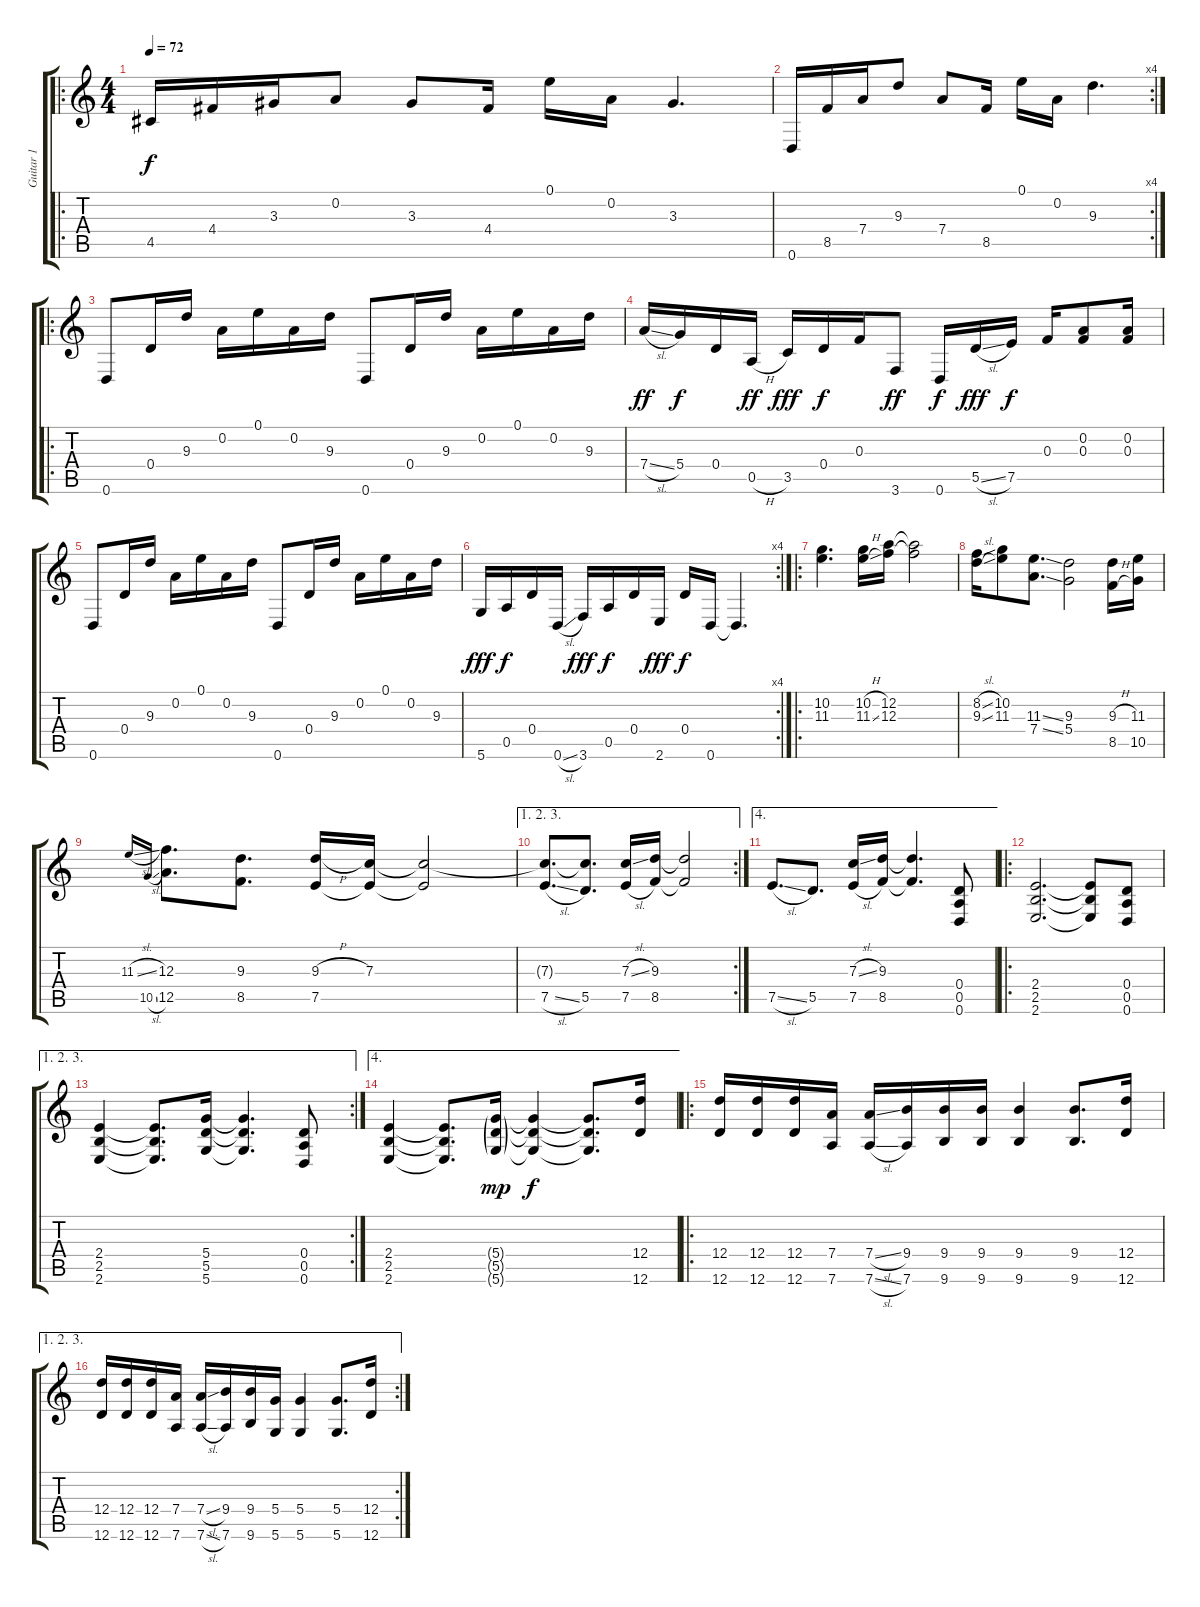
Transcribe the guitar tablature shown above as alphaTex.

\track ("Guitar 1" "Guitar 1") {instrument overdrivenguitar}
\staff {score tabs}
\tuning (E4 A3 F3 D3 A2 D2) {hide}
\ro
\ts (4 4)
\tempo 72
\clef g2
\ks c
4.5.16{dy f volume 16 balance 10 instrument acousticguitarsteel} 4.4.16 3.3.16 0.2.8 3.3.8 4.4.16 0.1.16 0.2.16 3.3.4{d} |
\rc 4
0.6.16 8.5.16 7.4.16 9.3.8 7.4.8 8.5.16 0.1.16 0.2.16 9.3.4{d} |
\ro
0.6.8 0.4.16 9.3.16 0.2.16 0.1.16 0.2.16 9.3.16 0.6.8 0.4.16 9.3.16 0.2.16 0.1.16 0.2.16 9.3.16 |
7.4{sl}.16{dy ff} 5.4.16{dy f} 0.4.16 0.5{h}.16{dy ff} 3.5.16{dy fff} 0.4.16{dy f} 0.3.16 3.6.8{dy ff} 0.6.16{dy f} 5.5{sl}.16{dy fff} 7.5.16{dy f} 0.3.16 (0.2 0.3).8 (0.2 0.3).16 |
0.6.8 0.4.16 9.3.16 0.2.16 0.1.16 0.2.16 9.3.16 0.6.8 0.4.16 9.3.16 0.2.16 0.1.16 0.2.16 9.3.16 |
\rc 4
5.6.16{dy fff} 0.5.16{dy f} 0.4.16 0.6{sl}.16 3.6.16{dy fff} 0.5.16{dy f} 0.4.16 2.6.16{dy fff} 0.4.16{dy f} 0.6.16 0.6{t}.4{d} |
\ro
(10.2 11.3).4{d volume 13 balance 4 instrument distortionguitar} (10.2{h} 11.3{sl}).16 (12.2 12.3).16 (12.2{t} 12.3{t}).2 |
(8.2{sl} 9.3{sl}).16 (10.2 11.3).8 (11.3{ss} 7.4{ss}).8{d} (9.3 5.4).2 (9.3{h} 8.5{h}).16 (11.3 10.5).16 |
11.3{sl}.16{gr onbeat} 10.5{sl}.16{gr onbeat} (12.3 12.5).8{d} (9.3 8.5).8{d} (9.3{h} 7.5).16 (7.3 7.5{t}).16 (7.3{t} 7.5{t}).2 |
\ae (1 2 3)
\rc 2
(7.3{t} 7.5{sl}).8{d} (7.3{t} 5.5).8{d} (7.3{sl} 7.5{h}).16 (9.3 8.5).16 (9.3{t} 8.5{t}).2 |
\ae 4
7.5{sl}.8{d} 5.5.8{d} (7.3{sl} 7.5{h}).16 (9.3 8.5).16 (9.3{t} 8.5{t}).4{d} (0.4 0.5 0.6).8{instrument overdrivenguitar} |
\ro
(2.4 2.5 2.6).2{d} (2.4{t} 2.5{t} 2.6{t}).8 (0.4 0.5 0.6).8 |
\ae (1 2 3)
\rc 2
(2.4 2.5 2.6).4 (2.4{t} 2.5{t} 2.6{t}).8{d} (5.4 5.5 5.6).16 (5.4{t} 5.5{t} 5.6{t}).4{d} (0.4 0.5 0.6).8 |
\ae 4
(2.4 2.5 2.6).4{volume 14 balance 12 instrument overdrivenguitar} (2.4{t} 2.5{t} 2.6{t}).8{d} (5.4{g} 5.5{g} 5.6{g}).16{dy mp} (5.4{t} 5.5{t} 5.6{t}).4{dy f} (5.4{t} 5.5{t} 5.6{t}).8{d} (12.4 12.6).16 |
\ro
(12.4 12.6).16 (12.4 12.6).16 (12.4 12.6).16 (7.4 7.6).16 (7.4{sl} 7.6{sl}).16 (9.4 7.6).16 (9.4 9.6).16 (9.4 9.6).16 (9.4 9.6).4 (9.4 9.6).8{d} (12.4 12.6).16 |
\ae (1 2 3)
\rc 2
(12.4 12.6).16 (12.4 12.6).16 (12.4 12.6).16 (7.4 7.6).16 (7.4{sl} 7.6{sl}).16 (9.4 7.6).16 (9.4 9.6).16 (5.4 5.6).16 (5.4 5.6).4 (5.4 5.6).8{d} (12.4 12.6).16
